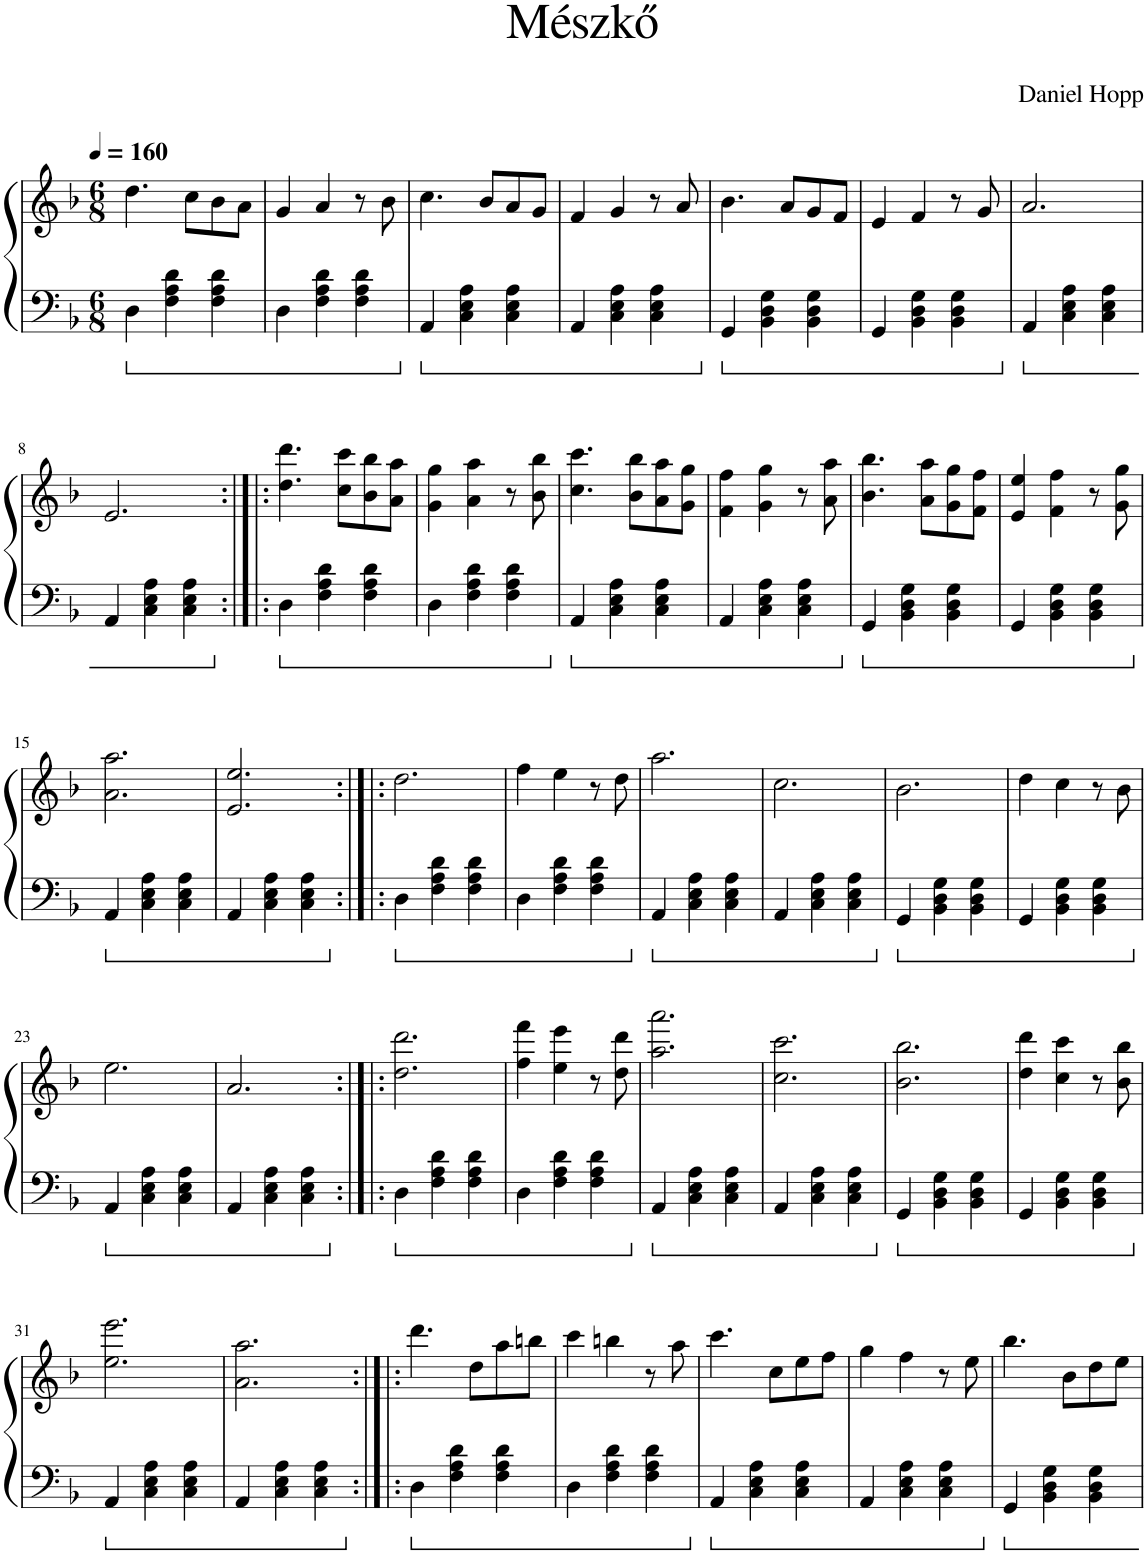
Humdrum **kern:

**kern	**kern
*part1	*part1
*staff2	*staff1
*I"Piano	*
*I'Pno.	*
*clefF4	*clefG2
*k[b-]	*k[b-]
*M6/8	*M6/8
*MM160	*MM160
=1	=1
4D\	4.dd\
4F\ 4A\ 4d\	.
.	8cc\L
4F\ 4A\ 4d\	8b-\
.	8a\J
=2	=2
4D\	4g/
4F\ 4A\ 4d\	4a/
4F\ 4A\ 4d\	8r
.	8b-\
=3	=3
4AA/	4.cc\
4C\ 4E\ 4A\	.
.	8b-/L
4C\ 4E\ 4A\	8a/
.	8g/J
=4	=4
4AA/	4f/
4C\ 4E\ 4A\	4g/
4C\ 4E\ 4A\	8r
.	8a/
=5	=5
4GG/	4.b-\
4BB-\ 4D\ 4G\	.
.	8a/L
4BB-\ 4D\ 4G\	8g/
.	8f/J
=6	=6
4GG/	4e/
4BB-\ 4D\ 4G\	4f/
4BB-\ 4D\ 4G\	8r
.	8g/
=7	=7
4AA/	2.a/
4C\ 4E\ 4A\	.
4C\ 4E\ 4A\	.
!!LO:LB:g=z
=8	=8
4AA/	2.e/
4C\ 4E\ 4A\	.
4C\ 4E\ 4A\	.
=9:|!|:	=9:|!|:
4D\	4.dd\ 4.ddd\
4F\ 4A\ 4d\	.
.	8cc\ 8ccc\L
4F\ 4A\ 4d\	8b-\ 8bb-\
.	8a\ 8aa\J
=10	=10
4D\	4g\ 4gg\
4F\ 4A\ 4d\	4a\ 4aa\
4F\ 4A\ 4d\	8r
.	8b-\ 8bb-\
=11	=11
4AA/	4.cc\ 4.ccc\
4C\ 4E\ 4A\	.
.	8b-\ 8bb-\L
4C\ 4E\ 4A\	8a\ 8aa\
.	8g\ 8gg\J
=12	=12
4AA/	4f\ 4ff\
4C\ 4E\ 4A\	4g\ 4gg\
4C\ 4E\ 4A\	8r
.	8a\ 8aa\
=13	=13
4GG/	4.b-\ 4.bb-\
4BB-\ 4D\ 4G\	.
.	8a\ 8aa\L
4BB-\ 4D\ 4G\	8g\ 8gg\
.	8f\ 8ff\J
=14	=14
4GG/	4e/ 4ee/
4BB-\ 4D\ 4G\	4f\ 4ff\
4BB-\ 4D\ 4G\	8r
.	8g\ 8gg\
!!LO:LB:g=z
=15	=15
4AA/	2.a\ 2.aa\
4C\ 4E\ 4A\	.
4C\ 4E\ 4A\	.
=16	=16
4AA/	2.e/ 2.ee/
4C\ 4E\ 4A\	.
4C\ 4E\ 4A\	.
=17:|!|:	=17:|!|:
4D\	2.dd\
4F\ 4A\ 4d\	.
4F\ 4A\ 4d\	.
=18	=18
4D\	4ff\
4F\ 4A\ 4d\	4ee\
4F\ 4A\ 4d\	8r
.	8dd\
=19	=19
4AA/	2.aa\
4C\ 4E\ 4A\	.
4C\ 4E\ 4A\	.
=20	=20
4AA/	2.cc\
4C\ 4E\ 4A\	.
4C\ 4E\ 4A\	.
=21	=21
4GG/	2.b-\
4BB-\ 4D\ 4G\	.
4BB-\ 4D\ 4G\	.
=22	=22
4GG/	4dd\
4BB-\ 4D\ 4G\	4cc\
4BB-\ 4D\ 4G\	8r
.	8b-\
!!LO:LB:g=z
=23	=23
4AA/	2.ee\
4C\ 4E\ 4A\	.
4C\ 4E\ 4A\	.
=24	=24
4AA/	2.a/
4C\ 4E\ 4A\	.
4C\ 4E\ 4A\	.
=25:|!|:	=25:|!|:
4D\	2.dd\ 2.ddd\
4F\ 4A\ 4d\	.
4F\ 4A\ 4d\	.
=26	=26
4D\	4ff\ 4fff\
4F\ 4A\ 4d\	4ee\ 4eee\
4F\ 4A\ 4d\	8r
.	8dd\ 8ddd\
=27	=27
4AA/	2.aa\ 2.aaa\
4C\ 4E\ 4A\	.
4C\ 4E\ 4A\	.
=28	=28
4AA/	2.cc\ 2.ccc\
4C\ 4E\ 4A\	.
4C\ 4E\ 4A\	.
=29	=29
4GG/	2.b-\ 2.bb-\
4BB-\ 4D\ 4G\	.
4BB-\ 4D\ 4G\	.
=30	=30
4GG/	4dd\ 4ddd\
4BB-\ 4D\ 4G\	4cc\ 4ccc\
4BB-\ 4D\ 4G\	8r
.	8b-\ 8bb-\
!!LO:LB:g=z
=31	=31
4AA/	2.ee\ 2.eee\
4C\ 4E\ 4A\	.
4C\ 4E\ 4A\	.
=32	=32
4AA/	2.a\ 2.aa\
4C\ 4E\ 4A\	.
4C\ 4E\ 4A\	.
=33:|!|:	=33:|!|:
4D\	4.ddd\
4F\ 4A\ 4d\	.
.	8dd\L
4F\ 4A\ 4d\	8aa\
.	8bbn\J
=34	=34
4D\	4ccc\
4F\ 4A\ 4d\	4bbn\
4F\ 4A\ 4d\	8r
.	8aa\
=35	=35
4AA/	4.ccc\
4C\ 4E\ 4A\	.
.	8cc\L
4C\ 4E\ 4A\	8ee\
.	8ff\J
=36	=36
4AA/	4gg\
4C\ 4E\ 4A\	4ff\
4C\ 4E\ 4A\	8r
.	8ee\
=37	=37
4GG/	4.bb-\
4BB-\ 4D\ 4G\	.
.	8b-\L
4BB-\ 4D\ 4G\	8dd\
.	8ee\J
=	=
*-	*-
